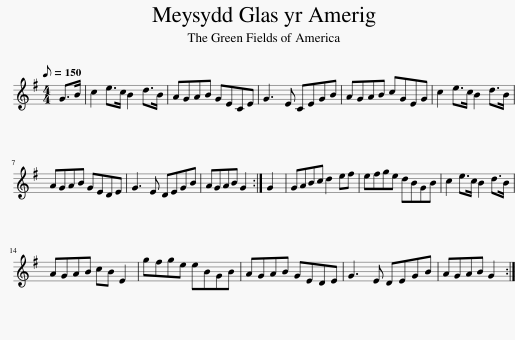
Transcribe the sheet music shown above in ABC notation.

X:1
L:1/8
Q:1/8=150
M:4/4
I:linebreak $
K:G
V:1 treble
V:1
 G>B | c2 e>c B2 d>B | AGAB GECE | G3 E CEGB | AGAB cGEG | %5
 c2 e>c B2 d>B |$ AGAB GEDE | G3 E DEGB | AGAB G2 :| G2 | %10
 GABc d2 ef | efge dBGB | c2 e>c B2 d>B |$ AGAB cB E2 | gfge eBGB | %15
 AGAB GEDE | G3 E DEGB | AGAB G2 :| %18
